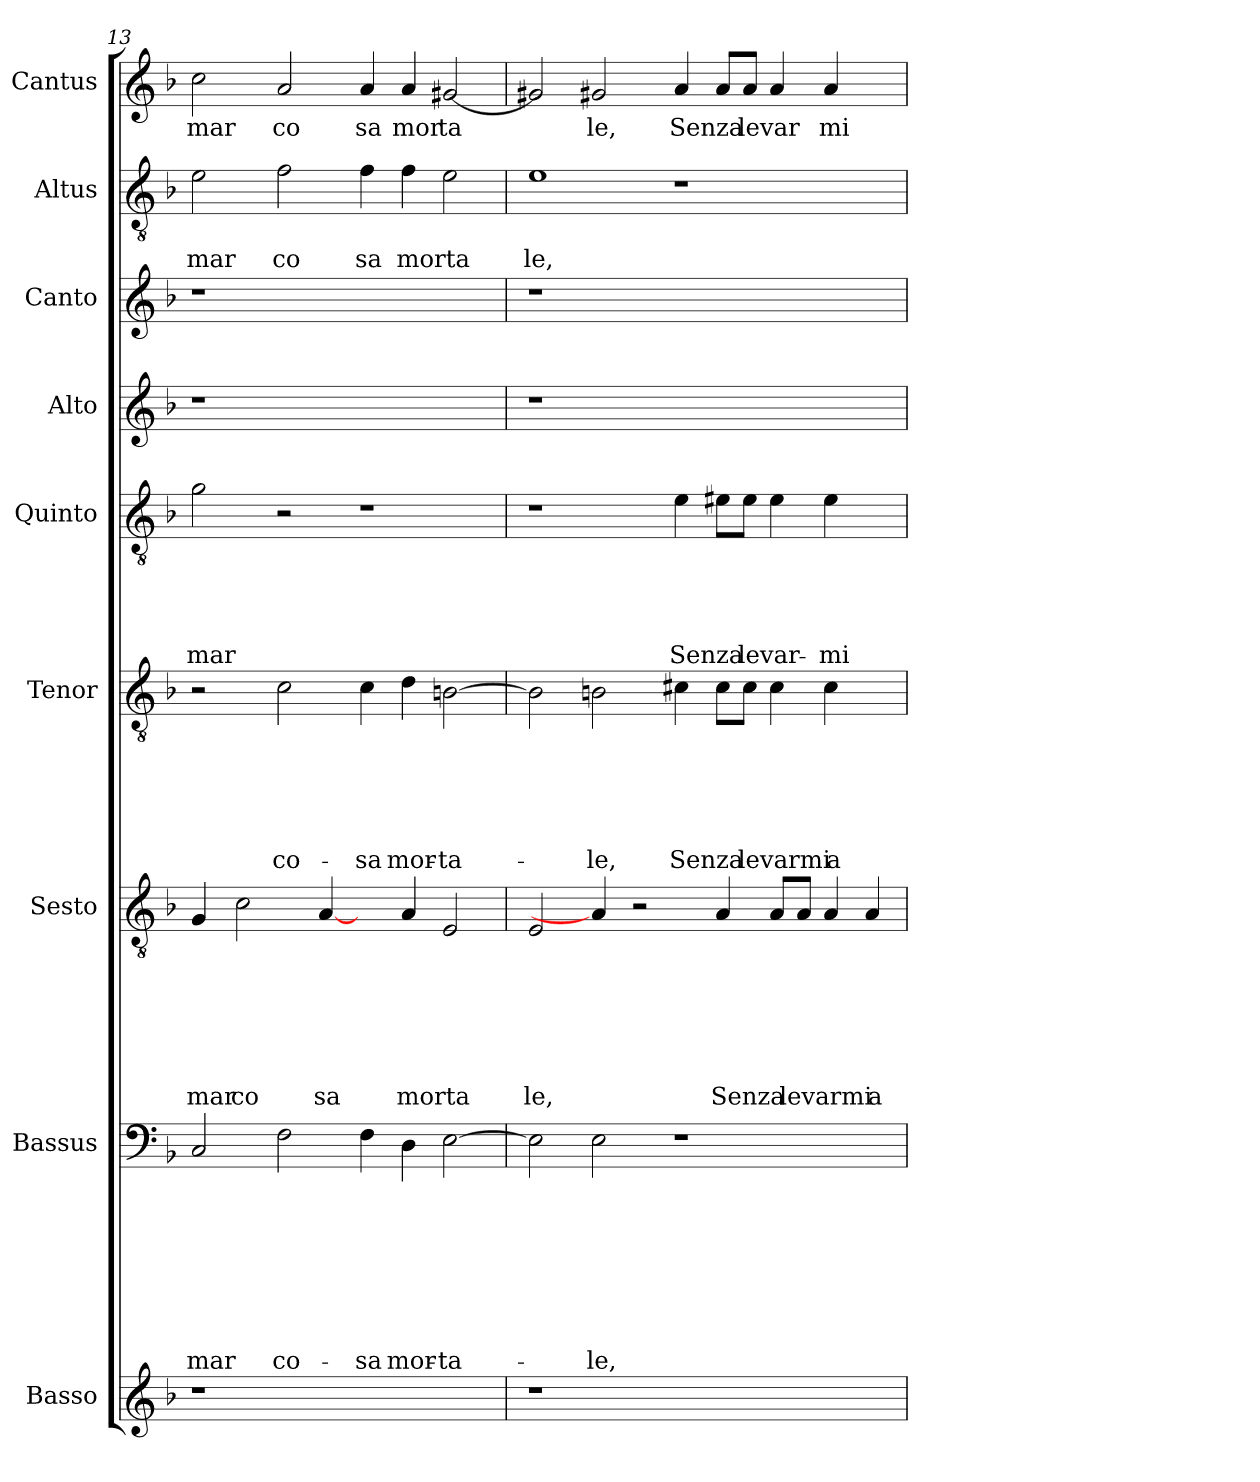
**kern	**kern	**text	**text	**text	**text	**text	**text	**text	**text	**kern	**text	**text	**text	**text	**text	**text	**text	**kern	**text	**text	**text	**text	**text	**text	**kern	**text	**text	**text	**text	**text	**kern	**kern	**kern	**text	**text	**kern	**text
*part9	*part8	*part8	*part8	*part8	*part8	*part8	*part8	*part8	*part8	*part7	*part7	*part7	*part7	*part7	*part7	*part7	*part7	*part6	*part6	*part6	*part6	*part6	*part6	*part6	*part5	*part5	*part5	*part5	*part5	*part5	*part4	*part3	*part2	*part2	*part2	*part1	*part1
*staff9	*staff8	*staff8	*staff8	*staff8	*staff8	*staff8	*staff8	*staff8	*staff8	*staff7	*staff7	*staff7	*staff7	*staff7	*staff7	*staff7	*staff7	*staff6	*staff6	*staff6	*staff6	*staff6	*staff6	*staff6	*staff5	*staff5	*staff5	*staff5	*staff5	*staff5	*staff4	*staff3	*staff2	*staff2	*staff2	*staff1	*staff1
*I"Basso	*I"Bassus	*	*	*	*	*	*	*	*	*I"Sesto	*	*	*	*	*	*	*	*I"Tenor	*	*	*	*	*	*	*I"Quinto	*	*	*	*	*	*I"Alto	*I"Canto	*I"Altus	*	*	*I"Cantus	*
*	*	*	*	*	*	*	*	*	*	*I'Sesto	*	*	*	*	*	*	*	*I'Tenor	*	*	*	*	*	*	*I'Quinto	*	*	*	*	*	*I'Alto	*I'Canto	*I'Altus	*	*	*I'Cantus	*
*clefG2	*clefF4	*	*	*	*	*	*	*	*	*clefGv2	*	*	*	*	*	*	*	*clefGv2	*	*	*	*	*	*	*clefGv2	*	*	*	*	*	*clefG2	*clefG2	*clefGv2	*	*	*clefG2	*
*k[b-]	*k[b-]	*	*	*	*	*	*	*	*	*k[b-]	*	*	*	*	*	*	*	*k[b-]	*	*	*	*	*	*	*k[b-]	*	*	*	*	*	*k[b-]	*k[b-]	*k[b-]	*	*	*k[b-]	*
*F:	*F:	*	*	*	*	*	*	*	*	*F:	*	*	*	*	*	*	*	*F:	*	*	*	*	*	*	*F:	*	*	*	*	*	*F:	*F:	*F:	*	*	*F:	*
=13	=13	=13	=13	=13	=13	=13	=13	=13	=13	=13	=13	=13	=13	=13	=13	=13	=13	=13	=13	=13	=13	=13	=13	=13	=13	=13	=13	=13	=13	=13	=13	=13	=13	=13	=13	=13	=13
!	!	!	!	!	!	!	!	!	!LO:LY:b	!	!	!	!	!	!	!	!LO:LY:b	!	!	!	!	!	!	!	!	!	!	!	!	!LO:LY:b	!	!	!	!	!LO:LY:b	!	!LO:LY:b
1r	2C/	.	.	.	.	.	.	.	-mar	4G/	.	.	.	.	.	.	mar	2r	.	.	.	.	.	.	2g\	.	.	.	.	-mar	1r	1r	2e\	.	mar	2cc\	mar
!	!	!	!	!	!	!	!	!	!	!	!	!	!	!	!	!	!LO:LY:b	!	!	!	!	!	!	!	!	!	!	!	!	!	!	!	!	!	!	!	!
.	.	.	.	.	.	.	.	.	.	2c\	.	.	.	.	.	.	co	.	.	.	.	.	.	.	.	.	.	.	.	.	.	.	.	.	.	.	.
!	!	!	!	!	!	!	!	!	!LO:LY:b	!	!	!	!	!	!	!	!	!	!	!	!	!	!	!LO:LY:b	!	!	!	!	!	!	!	!	!	!	!LO:LY:b	!	!LO:LY:b
.	2F\	.	.	.	.	.	.	.	co-	.	.	.	.	.	.	.	.	2c\	.	.	.	.	.	co-	2r	.	.	.	.	.	.	.	2f\	.	co	2a/	co
!	!	!	!	!	!	!	!	!	!	!	!	!	!	!	!	!	!LO:LY:b	!	!	!	!	!	!	!	!	!	!	!	!	!	!	!	!	!	!	!	!
.	.	.	.	.	.	.	.	.	.	[4A/	.	.	.	.	.	.	sa	.	.	.	.	.	.	.	.	.	.	.	.	.	.	.	.	.	.	.	.
!	!	!	!	!	!	!	!	!	!LO:LY:b	!	!	!	!	!	!	!	!	!	!	!	!	!	!	!LO:LY:b	!	!	!	!	!	!	!	!	!	!	!LO:LY:b	!	!LO:LY:b
1ryy	4F\	.	.	.	.	.	.	.	-sa	4ryy	.	.	.	.	.	.	.	4c\	.	.	.	.	.	-sa	1r	.	.	.	.	.	1ryy	1ryy	4f\	.	sa	4a/	sa
!	!	!	!	!	!	!	!	!	!LO:LY:b	!	!	!	!	!	!	!	!LO:LY:b	!	!	!	!	!	!	!LO:LY:b	!	!	!	!	!	!	!	!	!	!	!LO:LY:b	!	!LO:LY:b
.	4D\	.	.	.	.	.	.	.	mor-	4A/	.	.	.	.	.	.	morta	4d\	.	.	.	.	.	mor-	.	.	.	.	.	.	.	.	4f\	.	morta	4a/	mor
!	!	!	!	!	!	!	!	!	!LO:LY:b	!	!	!	!	!	!	!	!	!	!	!	!	!	!	!LO:LY:b	!	!	!	!	!	!	!	!	!	!	!	!	!LO:LY:b
.	[>2E\	.	.	.	.	.	.	.	-ta-	2E/	.	.	.	.	.	.	.	[>2Bn\	.	.	.	.	.	-ta-	.	.	.	.	.	.	.	.	2e\	.	.	[>2g#X/	ta
!!LO:PB:g=z
=14	=14	=14	=14	=14	=14	=14	=14	=14	=14	=14	=14	=14	=14	=14	=14	=14	=14	=14	=14	=14	=14	=14	=14	=14	=14	=14	=14	=14	=14	=14	=14	=14	=14	=14	=14	=14	=14
!	!	!	!	!	!	!	!	!	!	!	!	!	!	!	!	!	!LO:LY:b	!	!	!	!	!	!	!	!	!	!	!	!	!	!	!	!	!	!LO:LY:b	!	!
1r	2E\]	.	.	.	.	.	.	.	.	2E/	.	.	.	.	.	.	le,	2Bn\]	.	.	.	.	.	.	1r	.	.	.	.	.	1r	1r	1e	.	le,	2g#X/]	.
!	!	!	!	!	!	!	!	!	!LO:LY:b	!	!	!	!	!	!	!	!	!	!	!	!	!	!	!LO:LY:b	!	!	!	!	!	!	!	!	!	!	!	!	!LO:LY:b
.	2E\	.	.	.	.	.	.	.	-le,	4A/]	.	.	.	.	.	.	.	2Bn\	.	.	.	.	.	-le,	.	.	.	.	.	.	.	.	.	.	.	2g#X/	le,
.	.	.	.	.	.	.	.	.	.	2r	.	.	.	.	.	.	.	.	.	.	.	.	.	.	.	.	.	.	.	.	.	.	.	.	.	.	.
!	!	!	!	!	!	!	!	!	!	!	!	!	!	!	!	!	!	!	!	!	!	!	!	!LO:LY:b	!	!	!	!	!	!LO:LY:b	!	!	!	!	!	!	!LO:LY:b
1ryy	1r	.	.	.	.	.	.	.	.	.	.	.	.	.	.	.	.	4c#X\	.	.	.	.	.	Senza	4e\	.	.	.	.	Senza	1ryy	1ryy	1r	.	.	4a/	Senza
!	!	!	!	!	!	!	!	!	!	!	!	!	!	!	!	!	!LO:LY:b	!	!	!	!	!	!	!	!	!	!	!	!	!	!	!	!	!	!	!	!
.	.	.	.	.	.	.	.	.	.	4A/	.	.	.	.	.	.	Senza	8c#\L	.	.	.	.	.	.	8e#X\L	.	.	.	.	.	.	.	.	.	.	8a/L	.
!	!	!	!	!	!	!	!	!	!	!	!	!	!	!	!	!	!	!	!	!	!	!	!	!LO:LY:b	!	!	!	!	!	!LO:LY:b	!	!	!	!	!	!	!LO:LY:b
.	.	.	.	.	.	.	.	.	.	.	.	.	.	.	.	.	.	8c#\J	.	.	.	.	.	levarmi	8e#\J	.	.	.	.	levar-	.	.	.	.	.	8a/J	levar
.	.	.	.	.	.	.	.	.	.	8A/L	.	.	.	.	.	.	.	4c#\	.	.	.	.	.	.	4e#\	.	.	.	.	.	.	.	.	.	.	4a/	.
!	!	!	!	!	!	!	!	!	!	!	!	!	!	!	!	!	!LO:LY:b	!	!	!	!	!	!	!	!	!	!	!	!	!	!	!	!	!	!	!	!
.	.	.	.	.	.	.	.	.	.	8A/J	.	.	.	.	.	.	levarmi	.	.	.	.	.	.	.	.	.	.	.	.	.	.	.	.	.	.	.	.
!	!	!	!	!	!	!	!	!	!	!	!	!	!	!	!	!	!	!	!	!	!	!	!	!LO:LY:b	!	!	!	!	!	!LO:LY:b	!	!	!	!	!	!	!LO:LY:b
.	.	.	.	.	.	.	.	.	.	4A/	.	.	.	.	.	.	.	4c#\	.	.	.	.	.	a	4e#\	.	.	.	.	-mi	.	.	.	.	.	4a/	mi
!	!	!	!	!	!	!	!	!	!	!	!	!	!	!	!	!	!LO:LY:b	!	!	!	!	!	!	!	!	!	!	!	!	!	!	!	!	!	!	!	!
4ryy	4ryy	.	.	.	.	.	.	.	.	4A/	.	.	.	.	.	.	a	4ryy	.	.	.	.	.	.	4ryy	.	.	.	.	.	4ryy	4ryy	4ryy	.	.	4ryy	.
=	=	=	=	=	=	=	=	=	=	=	=	=	=	=	=	=	=	=	=	=	=	=	=	=	=	=	=	=	=	=	=	=	=	=	=	=	=
*-	*-	*-	*-	*-	*-	*-	*-	*-	*-	*-	*-	*-	*-	*-	*-	*-	*-	*-	*-	*-	*-	*-	*-	*-	*-	*-	*-	*-	*-	*-	*-	*-	*-	*-	*-	*-	*-
